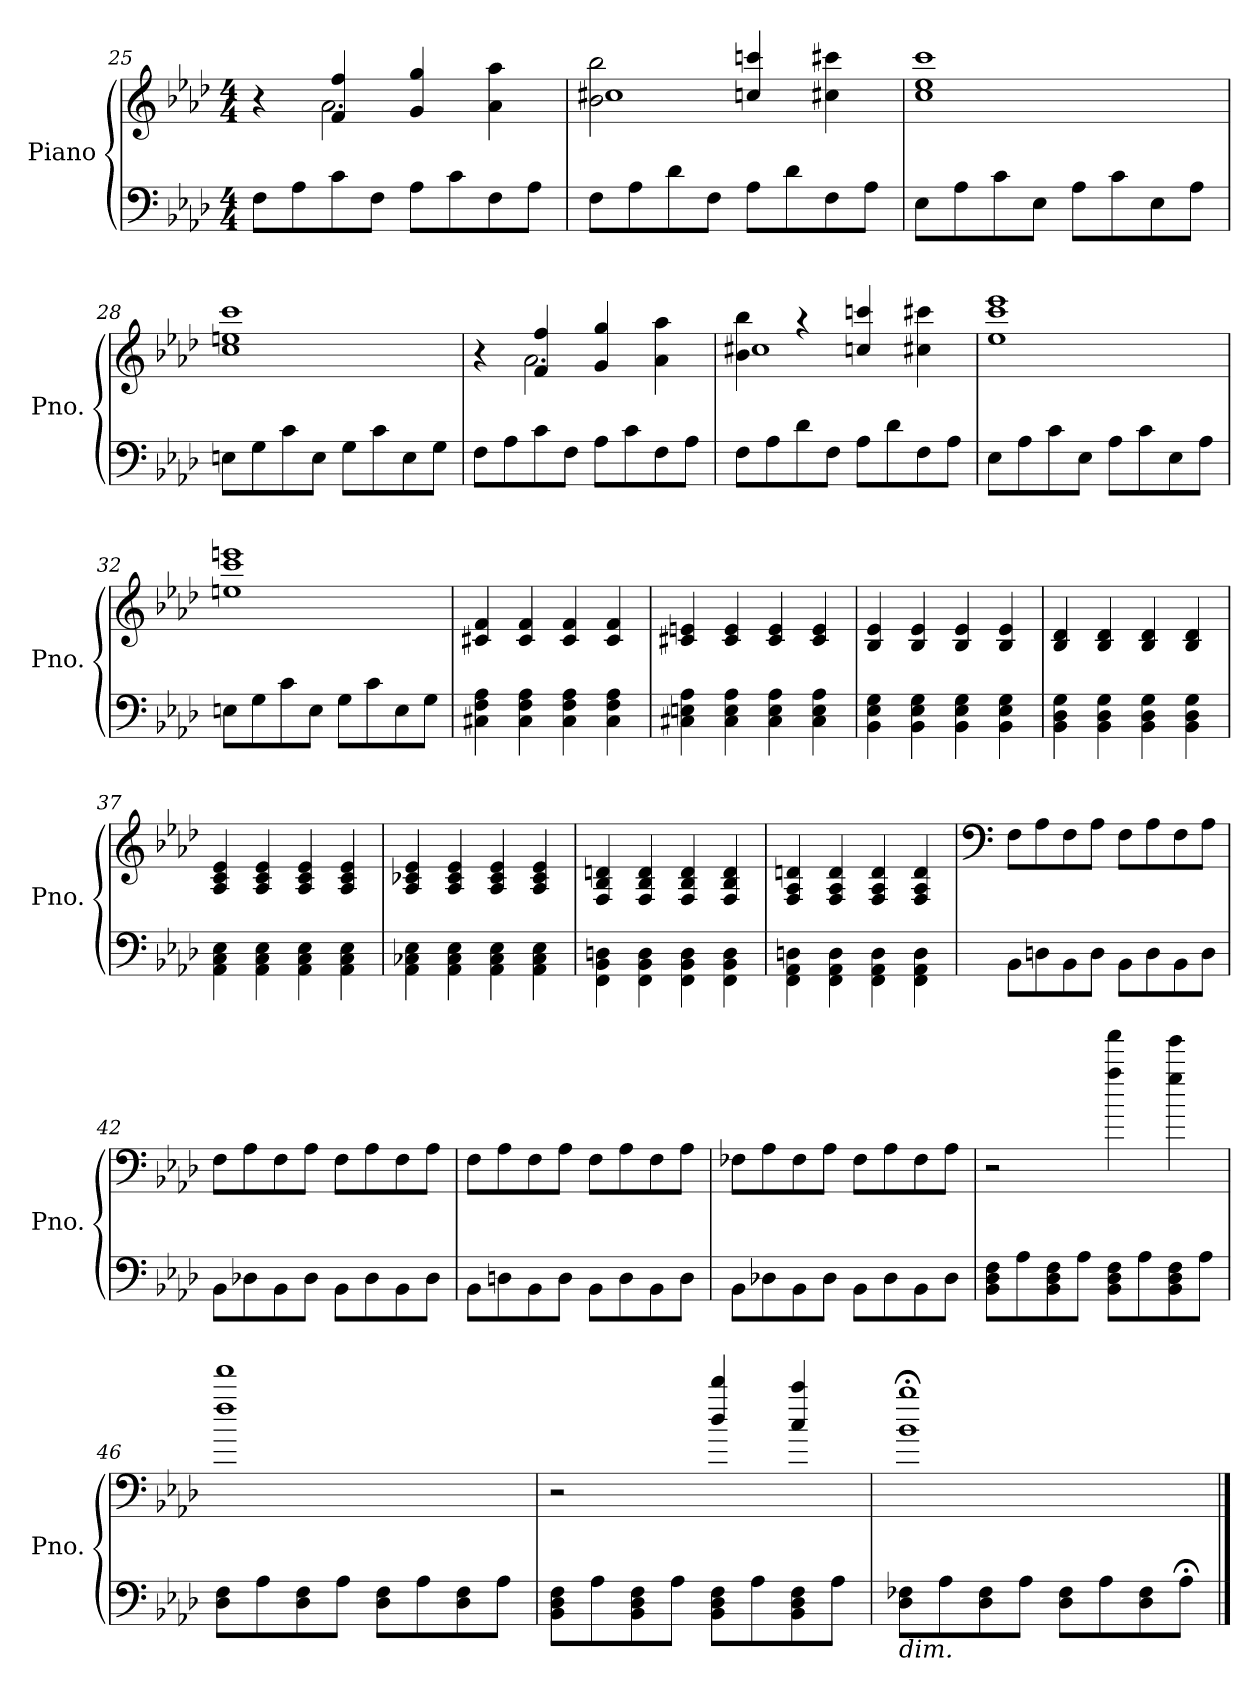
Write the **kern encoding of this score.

**kern	**kern
*part1	*part1
*staff2	*staff1
*I"Piano	*
*I'Pno.	*
*clefF4	*clefG2
*k[b-e-a-d-]	*k[b-e-a-d-]
*M4/4	*M4/4
=25	=25
*	*^
8F\L	4r	4ryy
8A-\	.	.
8c\	4f/ 4ff/	2.a-\
8F\J	.	.
8A-\L	4g/ 4gg/	.
8c\	.	.
8F\	4a-\ 4aa-\	.
8A-\J	.	.
!!LO:PB:g=z	!!
=26	=26	=26
8F\L	2b-\ 2bb-\	1cc#X
8A-\	.	.
8d-\	.	.
8F\J	.	.
8A-\L	4ccn/ 4cccn/	.
8d-\	.	.
8F\	4cc#X\ 4ccc#X\	.
8A-\J	.	.
*	*v	*v
=27	=27
8E-\L	1cc 1ee- 1ccc
8A-\	.
8c\	.
8E-\J	.
8A-\L	.
8c\	.
8E-\	.
8A-\J	.
=28	=28
8En\L	1cc 1een 1ccc
8G\	.
8c\	.
8E\J	.
8G\L	.
8c\	.
8E\	.
8G\J	.
=29	=29
*	*^
8F\L	4r	4ryy
8A-\	.	.
8c\	4f/ 4ff/	2.a-\
8F\J	.	.
8A-\L	4g/ 4gg/	.
8c\	.	.
8F\	4a-\ 4aa-\	.
8A-\J	.	.
=30	=30	=30
8F\L	4b-\ 4bb-\	1cc#X
8A-\	.	.
8d-\	4r	.
8F\J	.	.
8A-\L	4ccn/ 4cccn/	.
8d-\	.	.
8F\	4cc#X\ 4ccc#X\	.
8A-\J	.	.
*	*v	*v
!!LO:LB:g=z
=31	=31
8E-\L	1ee- 1ccc 1eee-
8A-\	.
8c\	.
8E-\J	.
8A-\L	.
8c\	.
8E-\	.
8A-\J	.
=32	=32
8En\L	1een 1ccc 1eeen
8G\	.
8c\	.
8E\J	.
8G\L	.
8c\	.
8E\	.
8G\J	.
=33	=33
4C#X\ 4F\ 4A-\	4c#X/ 4f/
4C#\ 4F\ 4A-\	4c#/ 4f/
4C#\ 4F\ 4A-\	4c#/ 4f/
4C#\ 4F\ 4A-\	4c#/ 4f/
=34	=34
4C#X\ 4En\ 4A-\	4c#X/ 4en/
4C#\ 4E\ 4A-\	4c#/ 4e/
4C#\ 4E\ 4A-\	4c#/ 4e/
4C#\ 4E\ 4A-\	4c#/ 4e/
=35	=35
4BB-\ 4E-\ 4G\	4B-/ 4e-/
4BB-\ 4E-\ 4G\	4B-/ 4e-/
4BB-\ 4E-\ 4G\	4B-/ 4e-/
4BB-\ 4E-\ 4G\	4B-/ 4e-/
=36	=36
4BB-\ 4D-\ 4G\	4B-/ 4d-/
4BB-\ 4D-\ 4G\	4B-/ 4d-/
4BB-\ 4D-\ 4G\	4B-/ 4d-/
4BB-\ 4D-\ 4G\	4B-/ 4d-/
!!LO:LB:g=z
=37	=37
4AA-\ 4C\ 4E-\	4A-/ 4c/ 4e-/
4AA-\ 4C\ 4E-\	4A-/ 4c/ 4e-/
4AA-\ 4C\ 4E-\	4A-/ 4c/ 4e-/
4AA-\ 4C\ 4E-\	4A-/ 4c/ 4e-/
=38	=38
4AA-\ 4C-X\ 4E-\	4A-/ 4c-X/ 4e-/
4AA-\ 4C-\ 4E-\	4A-/ 4c-/ 4e-/
4AA-\ 4C-\ 4E-\	4A-/ 4c-/ 4e-/
4AA-\ 4C-\ 4E-\	4A-/ 4c-/ 4e-/
=39	=39
4FF\ 4BB-\ 4Dn\	4F/ 4B-/ 4dn/
4FF\ 4BB-\ 4D\	4F/ 4B-/ 4d/
4FF\ 4BB-\ 4D\	4F/ 4B-/ 4d/
4FF\ 4BB-\ 4D\	4F/ 4B-/ 4d/
=40	=40
4FF\ 4AA-\ 4Dn\	4F/ 4A-/ 4dn/
4FF\ 4AA-\ 4D\	4F/ 4A-/ 4d/
4FF\ 4AA-\ 4D\	4F/ 4A-/ 4d/
4FF\ 4AA-\ 4D\	4F/ 4A-/ 4d/
=41	=41
*	*clefF4
8BB-\L	8F\L
8Dn\	8A-\
8BB-\	8F\
8D\J	8A-\J
8BB-\L	8F\L
8D\	8A-\
8BB-\	8F\
8D\J	8A-\J
=42	=42
8BB-\L	8F\L
8D-X\	8A-\
8BB-\	8F\
8D-\J	8A-\J
8BB-\L	8F\L
8D-\	8A-\
8BB-\	8F\
8D-\J	8A-\J
!!LO:LB:g=z
=43	=43
8BB-\L	8F\L
8Dn\	8A-\
8BB-\	8F\
8D\J	8A-\J
8BB-\L	8F\L
8D\	8A-\
8BB-\	8F\
8D\J	8A-\J
=44	=44
8BB-\L	8F-X\L
8D-X\	8A-\
8BB-\	8F-\
8D-\J	8A-\J
8BB-\L	8F-\L
8D-\	8A-\
8BB-\	8F-\
8D-\J	8A-\J
=45	=45
8BB-\ 8D-\ 8F\L	2r
8A-\	.
8BB-\ 8D-\ 8F\	.
8A-\J	.
8BB-\ 8D-\ 8F\L	4aa-\ 4aaa-\
8A-\	.
8BB-\ 8D-\ 8F\	4gg\ 4ggg\
8A-\J	.
=46	=46
8D-\ 8F\L	1ff 1fff
8A-\	.
8D-\ 8F\	.
8A-\J	.
8D-\ 8F\L	.
8A-\	.
8D-\ 8F\	.
8A-\J	.
=47	=47
8BB-\ 8D-\ 8F\L	2r
8A-\	.
8BB-\ 8D-\ 8F\	.
8A-\J	.
8BB-\ 8D-\ 8F\L	4dd-/ 4ddd-/
8A-\	.
8BB-\ 8D-\ 8F\	4cc/ 4ccc/
8A-\J	.
!!LO:LB:g=z
=48	=48
!LO:TX:b:i:t=dim.	!
8D-\ 8F-X\L	1b-;< 1bb-;<
8A-\	.
8D-\ 8F-\	.
8A-\J	.
8D-\ 8F-\L	.
8A-\	.
8D-\ 8F-\	.
8A-;<\J	.
==	==
*-	*-
